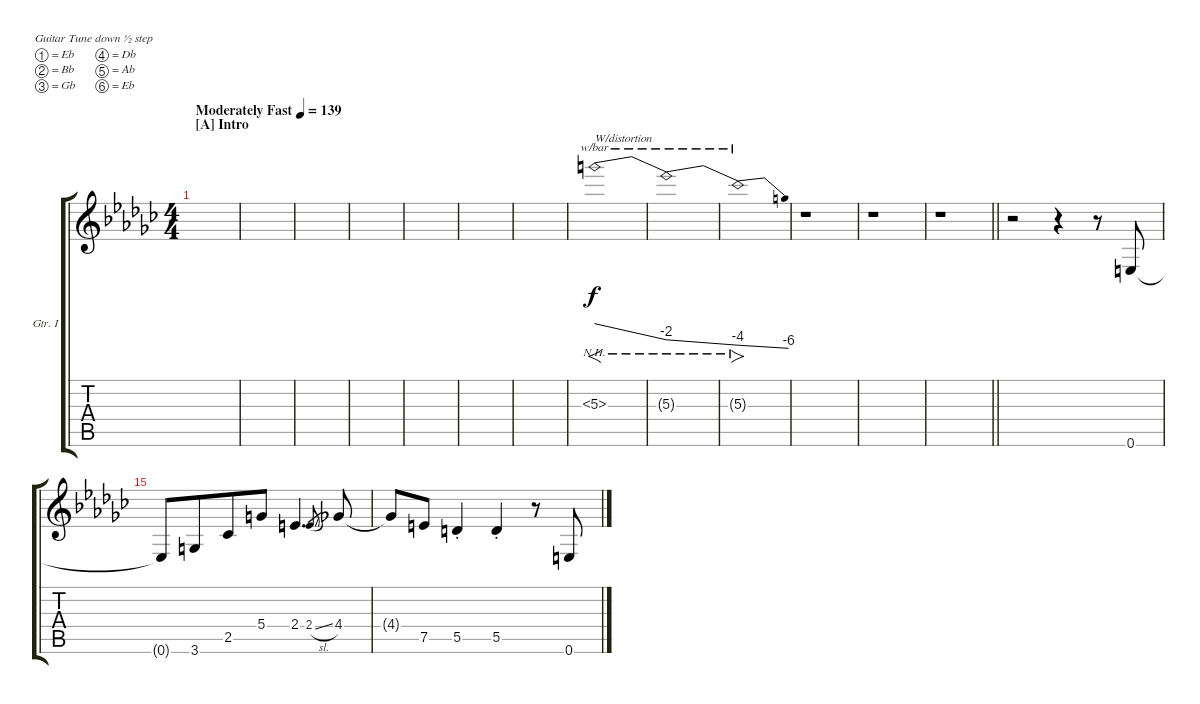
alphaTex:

\bracketExtendMode groupsimilarinstruments
\firstSystemTrackNameOrientation horizontal
\otherSystemsTrackNameOrientation horizontal
\defaultBarNumberDisplay FirstOfSystem
\track ("Electric Guitar I" "Gtr. I") {instrument distortionguitar}
\staff {score tabs}
\tuning (Eb4 Bb3 Gb3 Db3 Ab2 Eb2)
\displaytranspose 13
\ts (4 4)
\beaming (8 2 2 2 2)
\section ("A" "Intro")
\tempo (139 "Moderately Fast")
\clef g2
\ks gb
|
|
|
|
|
|
|
5.3{nh}.1{f tbe (dive default 0 0 60 -8) txt "W/distortion"} |
5.3{nh t}.1{tbe (dive default 0 -8 60 -16)} |
5.3{nh t}.1{fo tbe (dive default 0 -16 60 -24)} |
r.1 |
r.1 |
\barLineRight lightlight
r.1 |
r.2 r.4 r.8 0.6.8 |
0.6{t}.8{beam merge} 3.6.8{beam merge} 2.5.8 5.4.8 2.4.4{d} 2.4{sl}.8{gr} 4.4.8 |
4.4{t}.8 7.5.8 5.5{st}.4 5.5{st}.4 r.8 0.6.8
